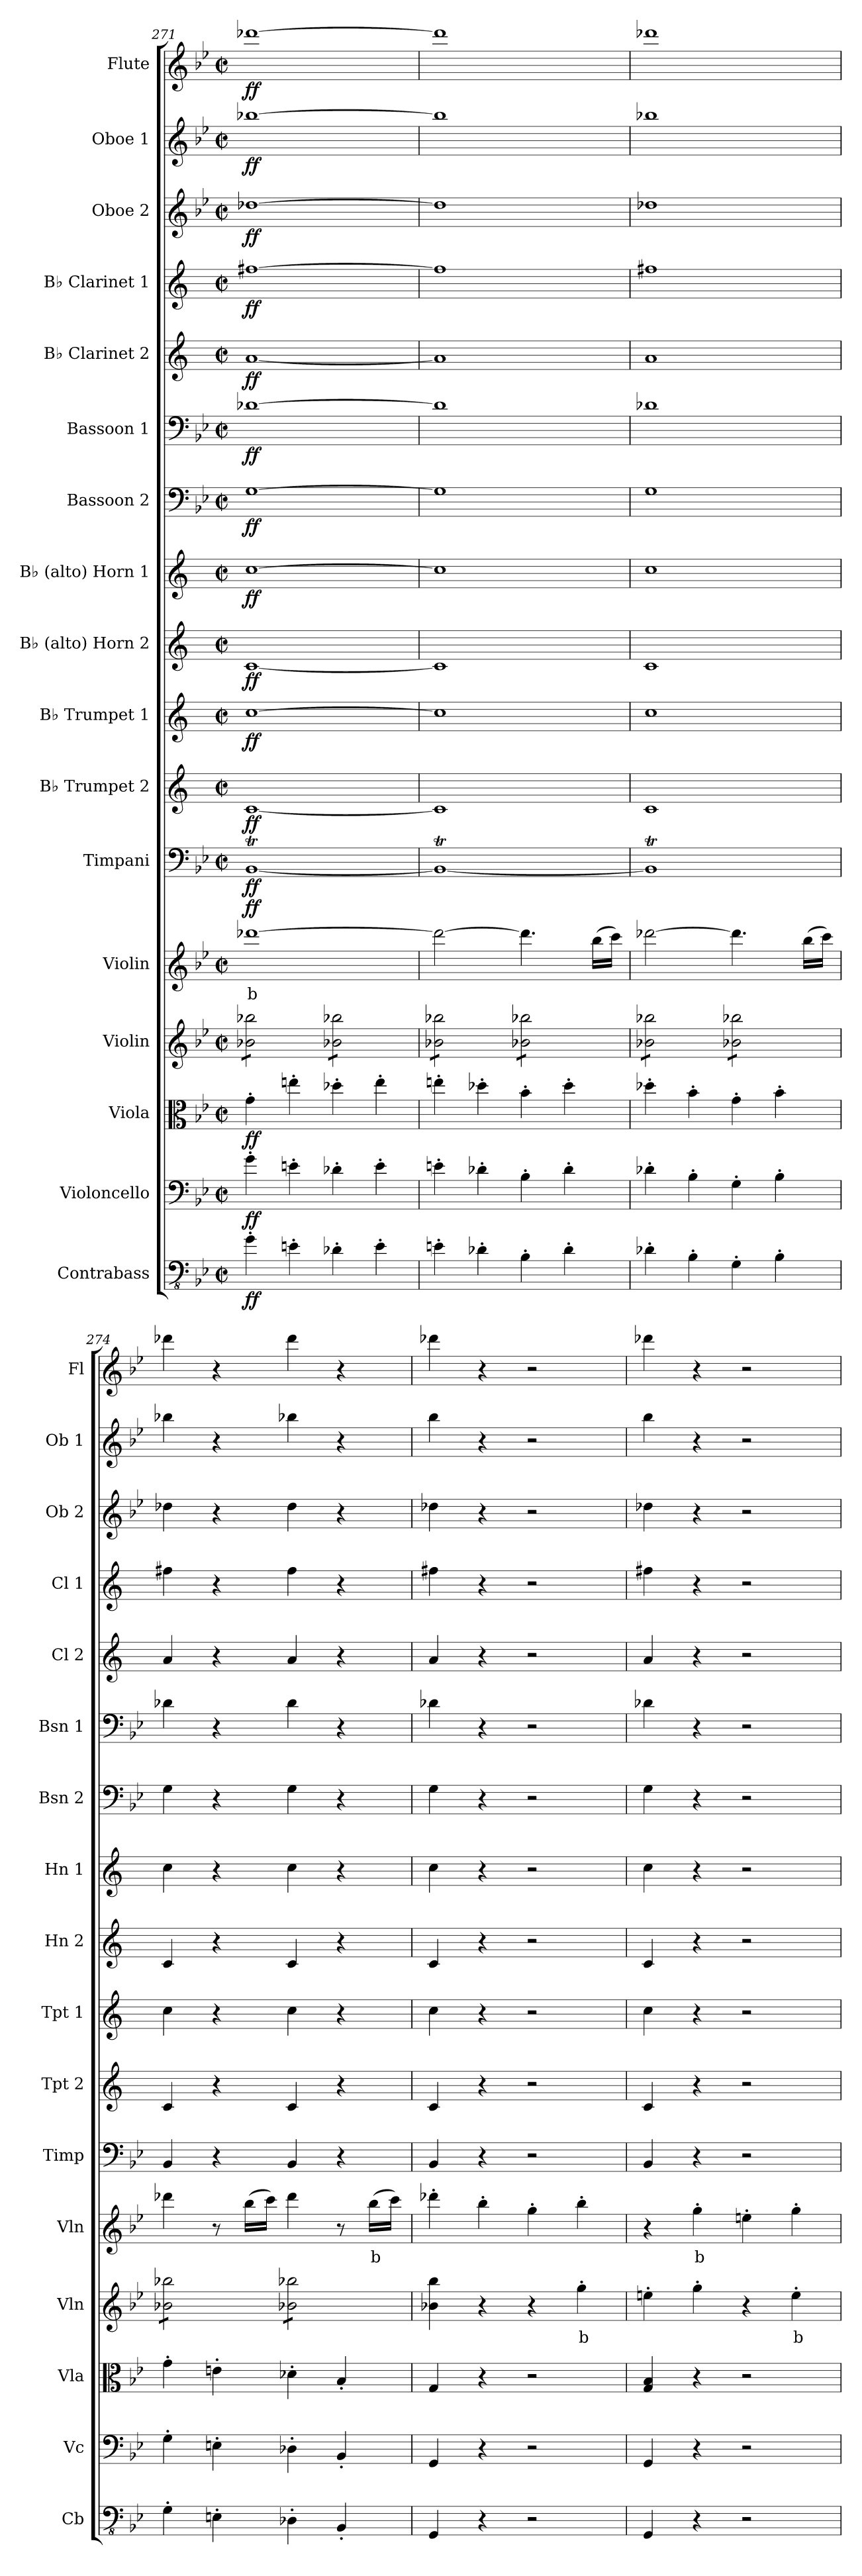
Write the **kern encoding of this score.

**kern	**dynam	**kern	**dynam	**kern	**dynam	**kern	**text	**kern	**text	**dynam	**kern	**dynam	**kern	**dynam	**kern	**dynam	**kern	**dynam	**kern	**dynam	**kern	**dynam	**kern	**dynam	**kern	**dynam	**kern	**dynam	**kern	**dynam	**kern	**dynam	**kern	**dynam
*part17	*part17	*part16	*part16	*part15	*part15	*part14	*part14	*part13	*part13	*part13	*part12	*part12	*part11	*part11	*part10	*part10	*part9	*part9	*part8	*part8	*part7	*part7	*part6	*part6	*part5	*part5	*part4	*part4	*part3	*part3	*part2	*part2	*part1	*part1
*staff17	*staff17	*staff16	*staff16	*staff15	*staff15	*staff14	*staff14	*staff13	*staff13	*staff13	*staff12	*staff12	*staff11	*staff11	*staff10	*staff10	*staff9	*staff9	*staff8	*staff8	*staff7	*staff7	*staff6	*staff6	*staff5	*staff5	*staff4	*staff4	*staff3	*staff3	*staff2	*staff2	*staff1	*staff1
*I"Contrabass	*	*I"Violoncello	*	*I"Viola	*	*I"Violin	*	*I"Violin	*	*	*I"Timpani	*	*I"B♭ Trumpet 2	*	*I"B♭ Trumpet 1	*	*I"B♭ (alto) Horn 2	*	*I"B♭ (alto) Horn 1	*	*I"Bassoon 2	*	*I"Bassoon 1	*	*I"B♭ Clarinet 2	*	*I"B♭ Clarinet 1	*	*I"Oboe 2	*	*I"Oboe 1	*	*I"Flute	*
*I'Cb	*	*I'Vc	*	*I'Vla	*	*I'Vln	*	*I'Vln	*	*	*I'Timp	*	*I'Tpt 2	*	*I'Tpt 1	*	*I'Hn 2	*	*I'Hn 1	*	*I'Bsn 2	*	*I'Bsn 1	*	*I'Cl 2	*	*I'Cl 1	*	*I'Ob 2	*	*I'Ob 1	*	*I'Fl	*
!!LO:PB:g=z
*clefFv4	*	*clefF4	*	*clefC3	*	*clefG2	*	*clefG2	*	*	*clefF4	*	*clefG2	*	*clefG2	*	*clefG2	*	*clefG2	*	*clefF4	*	*clefF4	*	*clefG2	*	*clefG2	*	*clefG2	*	*clefG2	*	*clefG2	*
*	*	*	*	*	*	*	*	*	*	*	*	*	*ITrd1c2	*	*ITrd1c2	*	*ITrd1c2	*	*ITrd1c2	*	*	*	*	*	*ITrd1c2	*	*ITrd1c2	*	*	*	*	*	*	*
*k[b-e-]	*	*k[b-e-]	*	*k[b-e-]	*	*k[b-e-]	*	*k[b-e-]	*	*	*k[b-e-]	*	*k[b-e-]	*	*k[b-e-]	*	*k[b-e-]	*	*k[b-e-]	*	*k[b-e-]	*	*k[b-e-]	*	*k[b-e-]	*	*k[b-e-]	*	*k[b-e-]	*	*k[b-e-]	*	*k[b-e-]	*
*M2/2	*	*M2/2	*	*M2/2	*	*M2/2	*	*M2/2	*	*	*M2/2	*	*M2/2	*	*M2/2	*	*M2/2	*	*M2/2	*	*M2/2	*	*M2/2	*	*M2/2	*	*M2/2	*	*M2/2	*	*M2/2	*	*M2/2	*
*met(c|)	*	*met(c|)	*	*met(c|)	*	*met(c|)	*	*met(c|)	*	*	*met(c|)	*	*met(c|)	*	*met(c|)	*	*met(c|)	*	*met(c|)	*	*met(c|)	*	*met(c|)	*	*met(c|)	*	*met(c|)	*	*met(c|)	*	*met(c|)	*	*met(c|)	*
=271	=271	=271	=271	=271	=271	=271	=271	=271	=271	=271	=271	=271	=271	=271	=271	=271	=271	=271	=271	=271	=271	=271	=271	=271	=271	=271	=271	=271	=271	=271	=271	=271	=271	=271
!	!LO:DY:b	!	!LO:DY:b	!	!LO:DY:b	!	!	!	!LO:LY:b:color=#FF0000	!LO:DY:b	!	!LO:DY:b	!	!LO:DY:b	!	!LO:DY:b	!	!LO:DY:b	!	!LO:DY:b	!	!LO:DY:b	!	!LO:DY:b	!	!LO:DY:b	!	!LO:DY:b	!	!LO:DY:b	!	!LO:DY:b	!	!LO:DY:b
*	*	*	*	*	*	*tremolo	*	*	*	*	*	*	*	*	*	*	*	*	*	*	*	*	*	*	*	*	*	*	*	*	*	*	*	*
4G'\	ff	4g'\	ff	4g'\	ff	8b-X\ 8bb-X\L	.	[1ddd-X	b	ff	[1BB-T	ff	[1B-	ff	[1b-	ff	[1B-	ff	[1b-	ff	[1G	ff	[1d-X	ff	[1g	ff	[1een	ff	[1dd-X	ff	[1bb-X	ff	[1ddd-X	ff
.	.	.	.	.	.	8b-X\ 8bb-X\	.	.	.	.	.	.	.	.	.	.	.	.	.	.	.	.	.	.	.	.	.	.	.	.	.	.	.	.
4En'\	.	4en'\	.	4een'\	.	8b-X\ 8bb-X\	.	.	.	.	.	.	.	.	.	.	.	.	.	.	.	.	.	.	.	.	.	.	.	.	.	.	.	.
.	.	.	.	.	.	8b-X\ 8bb-X\J	.	.	.	.	.	.	.	.	.	.	.	.	.	.	.	.	.	.	.	.	.	.	.	.	.	.	.	.
4D-X'\	.	4d-X'\	.	4dd-X'\	.	8b-X\ 8bb-X\L	.	.	.	.	.	.	.	.	.	.	.	.	.	.	.	.	.	.	.	.	.	.	.	.	.	.	.	.
.	.	.	.	.	.	8b-X\ 8bb-X\	.	.	.	.	.	.	.	.	.	.	.	.	.	.	.	.	.	.	.	.	.	.	.	.	.	.	.	.
4E'\	.	4e'\	.	4ee'\	.	8b-X\ 8bb-X\	.	.	.	.	.	.	.	.	.	.	.	.	.	.	.	.	.	.	.	.	.	.	.	.	.	.	.	.
.	.	.	.	.	.	8b-X\ 8bb-X\J	.	.	.	.	.	.	.	.	.	.	.	.	.	.	.	.	.	.	.	.	.	.	.	.	.	.	.	.
=272	=272	=272	=272	=272	=272	=272	=272	=272	=272	=272	=272	=272	=272	=272	=272	=272	=272	=272	=272	=272	=272	=272	=272	=272	=272	=272	=272	=272	=272	=272	=272	=272	=272	=272
4En'\	.	4en'\	.	4een'\	.	8b-X\ 8bb-X\L	.	2ddd-\_	.	.	1BB-T_	.	1B-]	.	1b-]	.	1B-]	.	1b-]	.	1G]	.	1d-]	.	1g]	.	1ee]	.	1dd-]	.	1bb-]	.	1ddd-]	.
.	.	.	.	.	.	8b-X\ 8bb-X\	.	.	.	.	.	.	.	.	.	.	.	.	.	.	.	.	.	.	.	.	.	.	.	.	.	.	.	.
4D-X'\	.	4d-X'\	.	4dd-X'\	.	8b-X\ 8bb-X\	.	.	.	.	.	.	.	.	.	.	.	.	.	.	.	.	.	.	.	.	.	.	.	.	.	.	.	.
.	.	.	.	.	.	8b-X\ 8bb-X\J	.	.	.	.	.	.	.	.	.	.	.	.	.	.	.	.	.	.	.	.	.	.	.	.	.	.	.	.
4BB-'\	.	4B-'\	.	4b-'\	.	8b-X\ 8bb-X\L	.	4.ddd-\]	.	.	.	.	.	.	.	.	.	.	.	.	.	.	.	.	.	.	.	.	.	.	.	.	.	.
.	.	.	.	.	.	8b-X\ 8bb-X\	.	.	.	.	.	.	.	.	.	.	.	.	.	.	.	.	.	.	.	.	.	.	.	.	.	.	.	.
4D-'\	.	4d-'\	.	4dd-'\	.	8b-X\ 8bb-X\	.	.	.	.	.	.	.	.	.	.	.	.	.	.	.	.	.	.	.	.	.	.	.	.	.	.	.	.
.	.	.	.	.	.	8b-X\ 8bb-X\J	.	(>16bb-\LL	.	.	.	.	.	.	.	.	.	.	.	.	.	.	.	.	.	.	.	.	.	.	.	.	.	.
.	.	.	.	.	.	.	.	16ccc\JJ)	.	.	.	.	.	.	.	.	.	.	.	.	.	.	.	.	.	.	.	.	.	.	.	.	.	.
=273	=273	=273	=273	=273	=273	=273	=273	=273	=273	=273	=273	=273	=273	=273	=273	=273	=273	=273	=273	=273	=273	=273	=273	=273	=273	=273	=273	=273	=273	=273	=273	=273	=273	=273
4D-X'\	.	4d-X'\	.	4dd-X'\	.	8b-X\ 8bb-X\L	.	[2ddd-X\	.	.	1BB-T]	.	1B-	.	1b-	.	1B-	.	1b-	.	1G	.	1d-X	.	1g	.	1een	.	1dd-X	.	1bb-X	.	1ddd-X	.
.	.	.	.	.	.	8b-X\ 8bb-X\	.	.	.	.	.	.	.	.	.	.	.	.	.	.	.	.	.	.	.	.	.	.	.	.	.	.	.	.
4BB-'\	.	4B-'\	.	4b-'\	.	8b-X\ 8bb-X\	.	.	.	.	.	.	.	.	.	.	.	.	.	.	.	.	.	.	.	.	.	.	.	.	.	.	.	.
.	.	.	.	.	.	8b-X\ 8bb-X\J	.	.	.	.	.	.	.	.	.	.	.	.	.	.	.	.	.	.	.	.	.	.	.	.	.	.	.	.
4GG'\	.	4G'\	.	4g'\	.	8b-X\ 8bb-X\L	.	4.ddd-\]	.	.	.	.	.	.	.	.	.	.	.	.	.	.	.	.	.	.	.	.	.	.	.	.	.	.
.	.	.	.	.	.	8b-X\ 8bb-X\	.	.	.	.	.	.	.	.	.	.	.	.	.	.	.	.	.	.	.	.	.	.	.	.	.	.	.	.
4BB-'\	.	4B-'\	.	4b-'\	.	8b-X\ 8bb-X\	.	.	.	.	.	.	.	.	.	.	.	.	.	.	.	.	.	.	.	.	.	.	.	.	.	.	.	.
.	.	.	.	.	.	8b-X\ 8bb-X\J	.	(>16bb-\LL	.	.	.	.	.	.	.	.	.	.	.	.	.	.	.	.	.	.	.	.	.	.	.	.	.	.
.	.	.	.	.	.	.	.	16ccc\JJ)	.	.	.	.	.	.	.	.	.	.	.	.	.	.	.	.	.	.	.	.	.	.	.	.	.	.
=274	=274	=274	=274	=274	=274	=274	=274	=274	=274	=274	=274	=274	=274	=274	=274	=274	=274	=274	=274	=274	=274	=274	=274	=274	=274	=274	=274	=274	=274	=274	=274	=274	=274	=274
4GG'\	.	4G'\	.	4g'\	.	8b-X\ 8bb-X\L	.	4ddd-X\	.	.	4BB-/	.	4B-/	.	4b-\	.	4B-/	.	4b-\	.	4G\	.	4d-X\	.	4g/	.	4een\	.	4dd-X\	.	4bb-X\	.	4ddd-X\	.
.	.	.	.	.	.	8b-X\ 8bb-X\	.	.	.	.	.	.	.	.	.	.	.	.	.	.	.	.	.	.	.	.	.	.	.	.	.	.	.	.
4EEn'\	.	4En'\	.	4en'\	.	8b-X\ 8bb-X\	.	8r	.	.	4r	.	4r	.	4r	.	4r	.	4r	.	4r	.	4r	.	4r	.	4r	.	4r	.	4r	.	4r	.
.	.	.	.	.	.	8b-X\ 8bb-X\J	.	(>16bb-\LL	.	.	.	.	.	.	.	.	.	.	.	.	.	.	.	.	.	.	.	.	.	.	.	.	.	.
.	.	.	.	.	.	.	.	16ccc\JJ)	.	.	.	.	.	.	.	.	.	.	.	.	.	.	.	.	.	.	.	.	.	.	.	.	.	.
4DD-X'\	.	4D-X'\	.	4d-X'\	.	8b-X\ 8bb-X\L	.	4ddd-\	.	.	4BB-/	.	4B-/	.	4b-\	.	4B-/	.	4b-\	.	4G\	.	4d-\	.	4g/	.	4ee\	.	4dd-\	.	4bb-X\	.	4ddd-\	.
.	.	.	.	.	.	8b-X\ 8bb-X\	.	.	.	.	.	.	.	.	.	.	.	.	.	.	.	.	.	.	.	.	.	.	.	.	.	.	.	.
4BBB-'/	.	4BB-'/	.	4B-'/	.	8b-X\ 8bb-X\	.	8r	.	.	4r	.	4r	.	4r	.	4r	.	4r	.	4r	.	4r	.	4r	.	4r	.	4r	.	4r	.	4r	.
!	!	!	!	!	!	!	!	!	!LO:LY:b:color=#FF0000	!	!	!	!	!	!	!	!	!	!	!	!	!	!	!	!	!	!	!	!	!	!	!	!	!
.	.	.	.	.	.	8b-X\ 8bb-X\J	.	(>16bb-\LL	b	.	.	.	.	.	.	.	.	.	.	.	.	.	.	.	.	.	.	.	.	.	.	.	.	.
*	*	*	*	*	*	*Xtremolo	*	*	*	*	*	*	*	*	*	*	*	*	*	*	*	*	*	*	*	*	*	*	*	*	*	*	*	*
.	.	.	.	.	.	.	.	16ccc\JJ)	.	.	.	.	.	.	.	.	.	.	.	.	.	.	.	.	.	.	.	.	.	.	.	.	.	.
=275	=275	=275	=275	=275	=275	=275	=275	=275	=275	=275	=275	=275	=275	=275	=275	=275	=275	=275	=275	=275	=275	=275	=275	=275	=275	=275	=275	=275	=275	=275	=275	=275	=275	=275
4GGG/	.	4GG/	.	4G/	.	4b-X\ 4bb-\	.	4ddd-X'\	.	.	4BB-/	.	4B-/	.	4b-\	.	4B-/	.	4b-\	.	4G\	.	4d-X\	.	4g/	.	4een\	.	4dd-X\	.	4bb-\	.	4ddd-X\	.
4r	.	4r	.	4r	.	4r	.	4bb-'\	.	.	4r	.	4r	.	4r	.	4r	.	4r	.	4r	.	4r	.	4r	.	4r	.	4r	.	4r	.	4r	.
2r	.	2r	.	2r	.	4r	.	4gg'\	.	.	2r	.	2r	.	2r	.	2r	.	2r	.	2r	.	2r	.	2r	.	2r	.	2r	.	2r	.	2r	.
!	!	!	!	!	!	!	!LO:LY:b:color=#FF0000	!	!	!	!	!	!	!	!	!	!	!	!	!	!	!	!	!	!	!	!	!	!	!	!	!	!	!
.	.	.	.	.	.	4gg'\	b	4bb-'\	.	.	.	.	.	.	.	.	.	.	.	.	.	.	.	.	.	.	.	.	.	.	.	.	.	.
=276	=276	=276	=276	=276	=276	=276	=276	=276	=276	=276	=276	=276	=276	=276	=276	=276	=276	=276	=276	=276	=276	=276	=276	=276	=276	=276	=276	=276	=276	=276	=276	=276	=276	=276
4GGG/	.	4GG/	.	4G/ 4B-/	.	4een'\	.	4r	.	.	4BB-/	.	4B-/	.	4b-\	.	4B-/	.	4b-\	.	4G\	.	4d-X\	.	4g/	.	4een\	.	4dd-X\	.	4bb-\	.	4ddd-X\	.
!	!	!	!	!	!	!	!	!	!LO:LY:b:color=#FF0000	!	!	!	!	!	!	!	!	!	!	!	!	!	!	!	!	!	!	!	!	!	!	!	!	!
4r	.	4r	.	4r	.	4gg'\	.	4gg'\	b	.	4r	.	4r	.	4r	.	4r	.	4r	.	4r	.	4r	.	4r	.	4r	.	4r	.	4r	.	4r	.
2r	.	2r	.	2r	.	4r	.	4een'\	.	.	2r	.	2r	.	2r	.	2r	.	2r	.	2r	.	2r	.	2r	.	2r	.	2r	.	2r	.	2r	.
!	!	!	!	!	!	!	!LO:LY:b:color=#FF0000	!	!	!	!	!	!	!	!	!	!	!	!	!	!	!	!	!	!	!	!	!	!	!	!	!	!	!
.	.	.	.	.	.	4ee'\	b	4gg'\	.	.	.	.	.	.	.	.	.	.	.	.	.	.	.	.	.	.	.	.	.	.	.	.	.	.
=	=	=	=	=	=	=	=	=	=	=	=	=	=	=	=	=	=	=	=	=	=	=	=	=	=	=	=	=	=	=	=	=	=	=
*-	*-	*-	*-	*-	*-	*-	*-	*-	*-	*-	*-	*-	*-	*-	*-	*-	*-	*-	*-	*-	*-	*-	*-	*-	*-	*-	*-	*-	*-	*-	*-	*-	*-	*-
